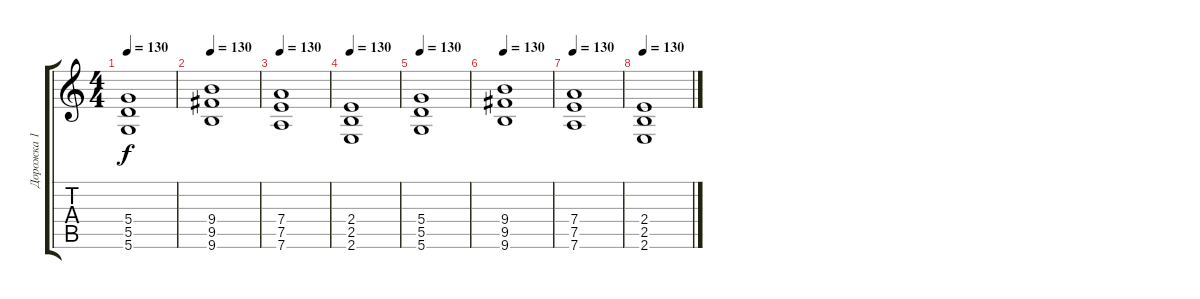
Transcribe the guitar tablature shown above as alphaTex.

\track ("Дорожка 1" "Дорожка 1") {instrument distortionguitar}
\staff {score tabs}
\tuning (E4 B3 G3 D3 A2 D2) {hide}
\ts (4 4)
\tempo 130
\clef g2
\ks c
(5.4 5.5 5.6).1{dy f volume 16} |
\tempo 130
(9.4 9.5 9.6).1 |
\tempo 130
(7.4 7.5 7.6).1 |
\tempo 130
(2.4 2.5 2.6).1 |
\tempo 130
(5.4 5.5 5.6).1 |
\tempo 130
(9.4 9.5 9.6).1 |
\tempo 130
(7.4 7.5 7.6).1 |
\tempo 130
(2.4 2.5 2.6).1
